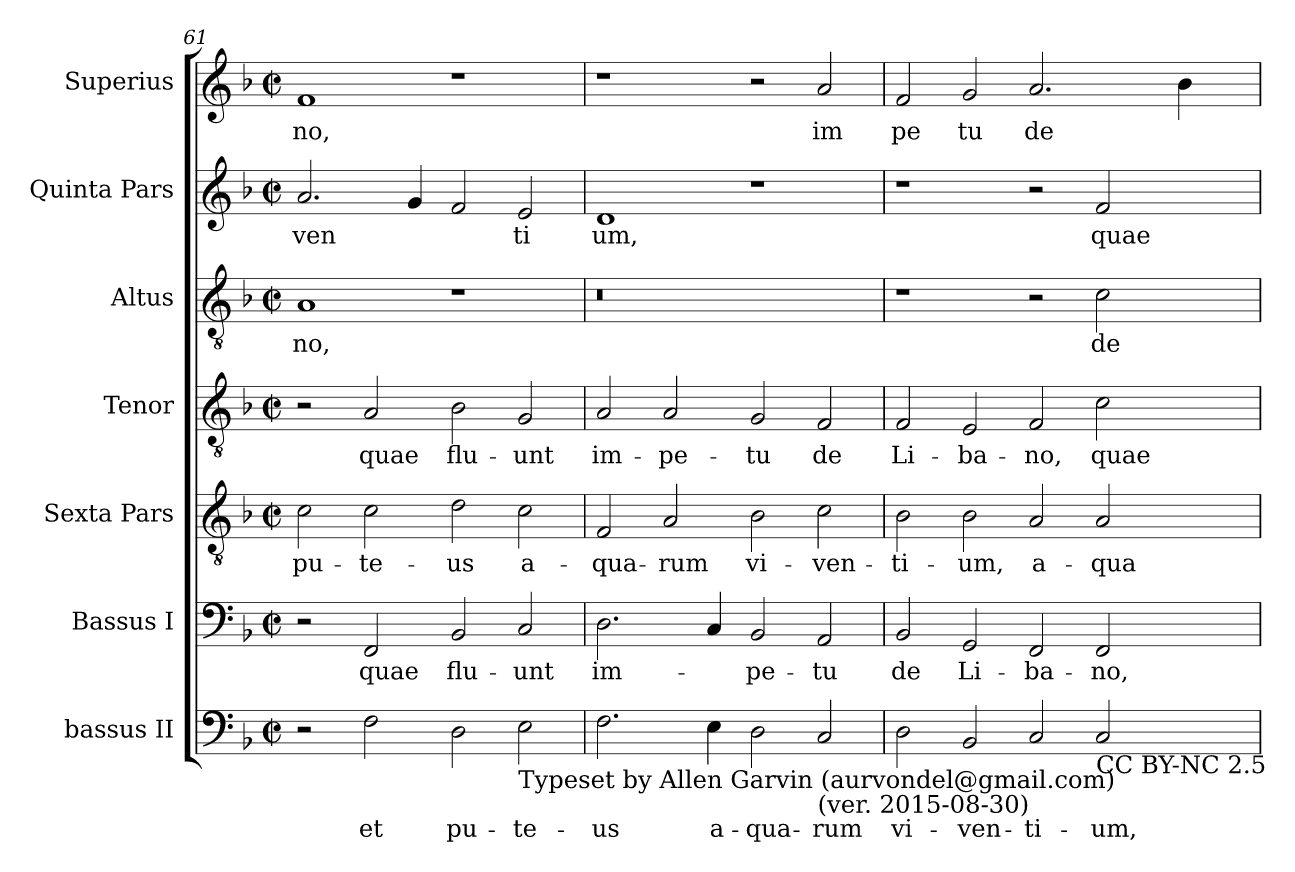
**kern	**text	**kern	**text	**kern	**text	**kern	**text	**kern	**text	**kern	**text	**kern	**text
*part7	*part7	*part6	*part6	*part5	*part5	*part4	*part4	*part3	*part3	*part2	*part2	*part1	*part1
*staff7	*staff7	*staff6	*staff6	*staff5	*staff5	*staff4	*staff4	*staff3	*staff3	*staff2	*staff2	*staff1	*staff1
*I"bassus II	*	*I"Bassus I	*	*I"Sexta Pars	*	*I"Tenor	*	*I"Altus	*	*I"Quinta Pars	*	*I"Superius	*
*clefF4	*	*clefF4	*	*clefGv2	*	*clefGv2	*	*clefGv2	*	*clefG2	*	*clefG2	*
*k[b-]	*	*k[b-]	*	*k[b-]	*	*k[b-]	*	*k[b-]	*	*k[b-]	*	*k[b-]	*
*F:	*	*F:	*	*F:	*	*F:	*	*F:	*	*F:	*	*F:	*
*M2/2	*	*M2/2	*	*M2/2	*	*M2/2	*	*M2/2	*	*M2/2	*	*M2/2	*
*met(c|)	*	*met(c|)	*	*met(c|)	*	*met(c|)	*	*met(c|)	*	*met(c|)	*	*met(c|)	*
=61	=61	=61	=61	=61	=61	=61	=61	=61	=61	=61	=61	=61	=61
!	!	!	!	!	!LO:LY:b:cj	!	!	!	!LO:LY:b:cj	!	!LO:LY:b	!	!LO:LY:b:cj
2r	.	2r	.	2c\	pu-	2r	.	1A	no,	2.a/	ven	1f	no,
!	!LO:LY:b:cj	!	!LO:LY:b:cj	!	!LO:LY:b:cj	!	!LO:LY:b:cj	!	!	!	!	!	!
2F\	et	2FF/	quae	2c\	-te-	2A/	quae	.	.	.	.	.	.
.	.	.	.	.	.	.	.	.	.	4g/	.	.	.
!	!LO:LY:b:cj	!	!LO:LY:b:cj	!	!LO:LY:b:cj	!	!LO:LY:b:cj	!	!	!	!	!	!
2D\	pu-	2BB-/	flu-	2d\	-us	2B-\	flu-	1r	.	2f/	.	1r	.
!LO:TX:b:t=Typeset by Allen Garvin (aurvondel@gmail.com)	!	!	!	!	!	!	!	!	!	!	!	!	!
!	!LO:LY:b:cj	!	!LO:LY:b:cj	!	!LO:LY:b:cj	!	!LO:LY:b:cj	!	!	!	!LO:LY:b:cj	!	!
2E\	-te-	2C/	-unt	2c\	a-	2G/	-unt	.	.	2e/	ti	.	.
=62	=62	=62	=62	=62	=62	=62	=62	=62	=62	=62	=62	=62	=62
!	!LO:LY:b:cj	!	!LO:LY:b	!	!LO:LY:b:cj	!	!LO:LY:b:cj	!	!	!	!LO:LY:b:cj	!	!
2.F\	-us	2.D\	im-	2F/	-qua-	2A/	im-	0r	.	1d	um,	1r	.
!	!	!	!	!	!LO:LY:b:cj	!	!LO:LY:b:cj	!	!	!	!	!	!
.	.	.	.	2A/	-rum	2A/	-pe-	.	.	.	.	.	.
!	!LO:LY:b:cj	!	!	!	!	!	!	!	!	!	!	!	!
4E\	a-	4C/	.	.	.	.	.	.	.	.	.	.	.
!	!LO:LY:b:cj	!	!LO:LY:b:cj	!	!LO:LY:b:cj	!	!LO:LY:b:cj	!	!	!	!	!	!
2D\	-qua-	2BB-/	-pe-	2B-\	vi-	2G/	-tu	.	.	1r	.	2r	.
!LO:TX:b:t=(ver. 2015-08-30)	!	!	!	!	!	!	!	!	!	!	!	!	!
!	!LO:LY:b:cj	!	!LO:LY:b:cj	!	!LO:LY:b:cj	!	!LO:LY:b:cj	!	!	!	!	!	!LO:LY:b:cj
2C/	-rum	2AA/	-tu	2c\	-ven-	2F/	de	.	.	.	.	2a/	im
=63	=63	=63	=63	=63	=63	=63	=63	=63	=63	=63	=63	=63	=63
!	!LO:LY:b:cj	!	!LO:LY:b:cj	!	!LO:LY:b:cj	!	!LO:LY:b:cj	!	!	!	!	!	!LO:LY:b:cj
2D\	vi-	2BB-/	de	2B-\	-ti-	2F/	Li-	1r	.	1r	.	2f/	pe
!	!LO:LY:b:cj	!	!LO:LY:b:cj	!	!LO:LY:b:cj	!	!LO:LY:b:cj	!	!	!	!	!	!LO:LY:b:cj
2BB-/	-ven-	2GG/	Li-	2B-\	-um,	2E/	-ba-	.	.	.	.	2g/	tu
!	!LO:LY:b:cj	!	!LO:LY:b:cj	!	!LO:LY:b:cj	!	!LO:LY:b:cj	!	!	!	!	!	!LO:LY:b:cj
2C/	-ti-	2FF/	-ba-	2A/	a-	2F/	-no,	2r	.	2r	.	2.a/	de
!LO:TX:b:t=CC BY-NC 2.5	!	!	!	!	!	!	!	!	!	!	!	!	!
!	!LO:LY:b:cj	!	!LO:LY:b:cj	!	!LO:LY:b:cj	!	!LO:LY:b:cj	!	!LO:LY:b:cj	!	!LO:LY:b:cj	!	!
2C/	-um,	2FF/	-no,	2A/	-qua-	2c\	quae	2c\	de	2f/	quae	.	.
.	.	.	.	.	.	.	.	.	.	.	.	4b-\	.
=	=	=	=	=	=	=	=	=	=	=	=	=	=
*-	*-	*-	*-	*-	*-	*-	*-	*-	*-	*-	*-	*-	*-
